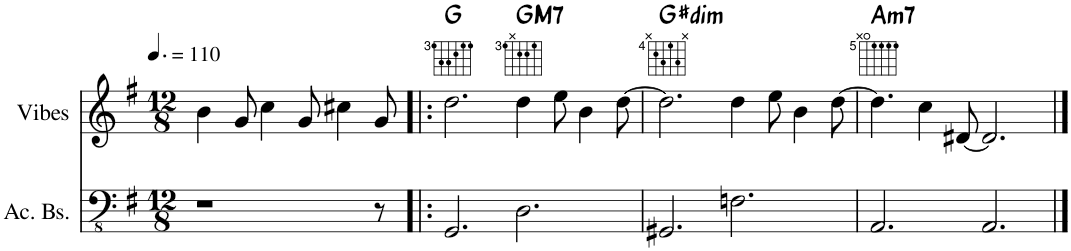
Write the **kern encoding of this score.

**kern	**kern	**harte
*part2	*part1	*part1
*staff2	*staff1	*
*I"Ac. Bs.	*I"Vibes	*
*I'Bs	*I'Vb	*
*clefFv4	*clefG2	*
*k[f#]	*k[f#]	*
*M12/8	*M12/8	*
*MM165	*MM165	*
=1	=1	=1
1r	4b\	.
.	8g/	.
.	4cc\	.
.	8g/	.
.	4cc#X\	.
8r	8g/	.
=2!|:	=2!|:	=2!|:
2.GGG/	2.dd\	G:maj
!	!	!LO:H:kt=M7
2.DD\	4dd\	G:maj7
.	8ee\	.
.	4b\	.
.	[8dd\	.
=3	=3	=3
!	!	!LO:H:kt=dim
2.GGG#X/	2.dd\]	G#:dim
2.FFn\	4dd\	.
.	8ee\	.
.	4b\	.
.	[8dd\	.
=4	=4	=4
!	!	!LO:H:kt=m7
2.AAA/	4.dd\]	A:min7
.	4cc\	.
.	[8d#X/	.
2.AAA/	2.d#/]	.
==	==	==
*-	*-	*-
